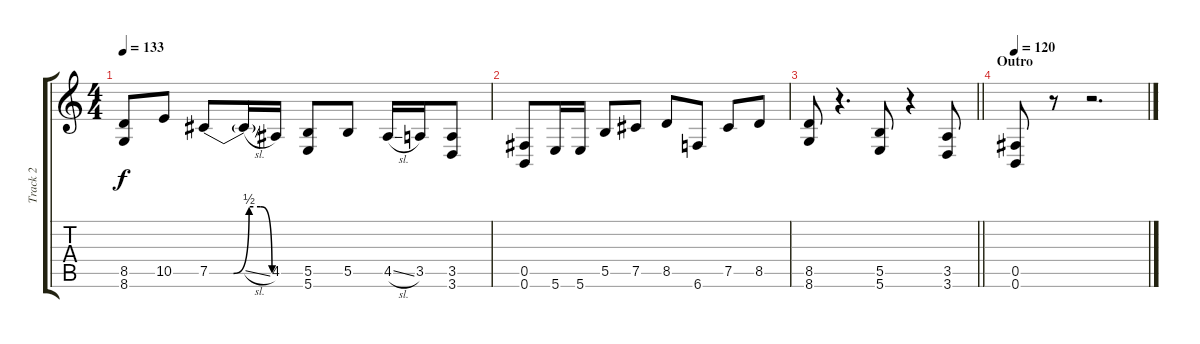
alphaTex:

\track ("Track 2" "Track 2") {instrument distortionguitar}
\staff {score tabs}
\tuning (Db4 Ab3 E3 B2 Gb2 B1) {hide}
\ts (4 4)
\tempo 133
\clef g2
\ks c
(8.5 8.6).8{dy f} 10.5.8 7.5{be (custom 0 0 23 0 38 2 49 2 60 0)}.8 7.5{sl t}.16 4.5.16 (5.5 5.6).8 5.5.8 4.5{sl}.16 3.5.16 (3.5 3.6).8 |
(0.5 0.6).8 5.6.16 5.6.16 5.5.8 7.5.8 8.5.8 6.6.8 7.5.8 8.5.8 |
\barLineRight lightlight
(8.5 8.6).8 r.4{d} (5.5 5.6).8 r.4 (3.5 3.6).8 |
\section ("" "Outro")
\tempo 120
(0.5 0.6).8 r.8 r.2{d}
